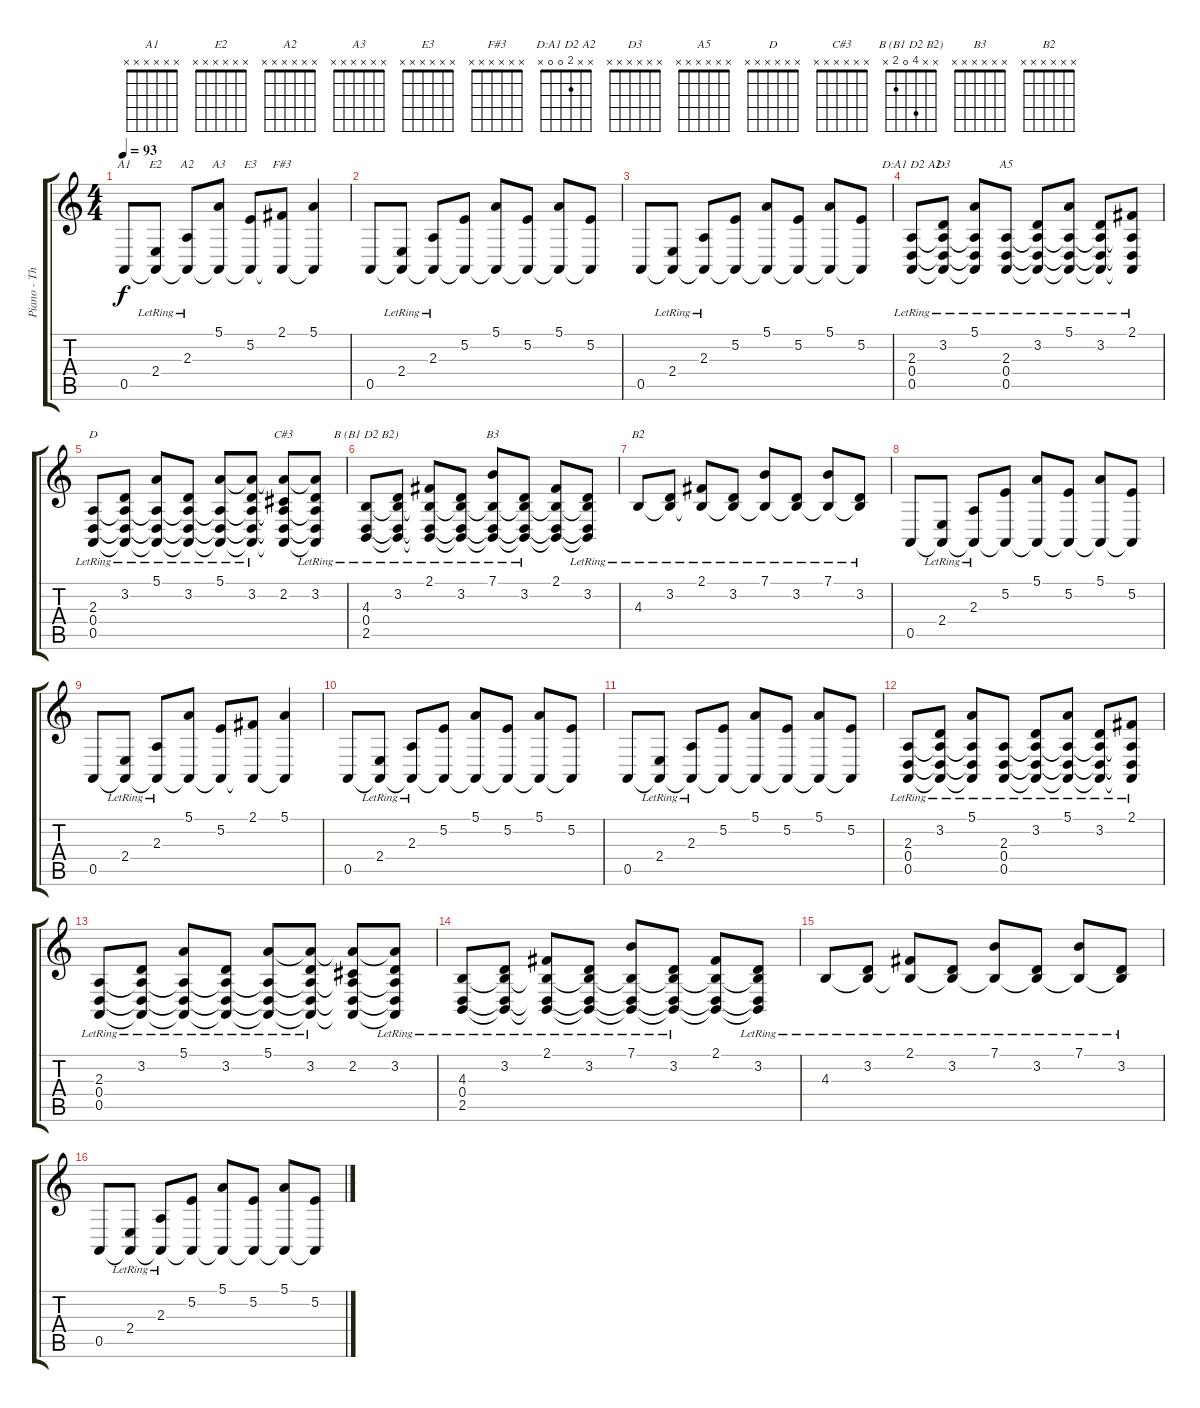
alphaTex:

\track ("Piano - Thom Yorke" "Piano - Th") {instrument acousticgrandpiano}
\staff {score tabs}
\tuning (E4 B3 G3 D3 A2 Db2) {hide}
\chord ("A1" x x x x x x) {firstfret 0}
\chord ("E2" x x x x x x) {firstfret 0}
\chord ("A2" x x x x x x) {firstfret 0}
\chord ("A3" x x x x x x) {firstfret 0}
\chord ("E3" x x x x x x) {firstfret 0}
\chord ("F#3" x x x x x x) {firstfret 0}
\chord ("D:A1 D2 A2" x x 2 0 0 x)
\chord ("D3" x x x x x x) {firstfret 0}
\chord ("A5" x x x x x x) {firstfret 0}
\chord ("D" x x x x x x) {firstfret 0}
\chord ("C#3" x x x x x x) {firstfret 0}
\chord ("B (B1 D2 B2)" x x 4 0 2 x)
\chord ("B3" x x x x x x) {firstfret 0}
\chord ("B2" x x x x x x) {firstfret 0}
\ts (4 4)
\tempo 93
\clef g2
\ks c
0.5.8{ch "A1" dy f} (2.4{lr} 0.5{t}).8{ch "E2"} (2.3{lr} 0.5{t}).8{ch "A2"} (5.1 0.5{t}).8{ch "A3"} (5.2 0.5{t}).8{ch "E3"} (2.1 0.5{t}).8{ch "F#3"} (5.1 0.5{t}).4 |
0.5.8 (2.4{lr} 0.5{t}).8 (2.3{lr} 0.5{t}).8 (5.2 0.5{t}).8 (5.1 0.5{t}).8 (5.2 0.5{t}).8 (5.1 0.5{t}).8 (5.2 0.5{t}).8 |
0.5.8 (2.4{lr} 0.5{t}).8 (2.3{lr} 0.5{t}).8 (5.2 0.5{t}).8 (5.1 0.5{t}).8 (5.2 0.5{t}).8 (5.1 0.5{t}).8 (5.2 0.5{t}).8 |
(2.3{lr} 0.4{lr} 0.5{lr}).8{ch "D:A1 D2 A2"} (3.2{lr} 2.3{t} 0.4{t} 0.5{t}).8{ch "D3"} (5.1{lr} 2.3{t} 0.4{t} 0.5{t}).8 (2.3{lr} 0.4{lr} 0.5{lr}).8{ch "A5"} (3.2{lr} 2.3{t} 0.4{t} 0.5{t}).8 (5.1{lr} 2.3{t} 0.4{t} 0.5{t}).8 (3.2{lr} 2.3{t} 0.4{t} 0.5{t}).8 (2.1{lr} 2.3{t} 0.4{t} 0.5{t}).8 |
(2.3{lr} 0.4{lr} 0.5).8{ch "D"} (3.2{lr} 2.3{t} 0.4{t} 0.5{t}).8 (5.1{lr} 2.3{t} 0.4{t} 0.5{t}).8 (3.2{lr} 2.3{t} 0.4{t} 0.5{t}).8 (5.1{lr} 2.3{t} 0.4{t} 0.5{t}).8 (5.1{t} 3.2{lr} 2.3{t} 0.4{t} 0.5{t}).8 (5.1{t} 2.2 2.3{t} 0.4{t} 0.5{t}).8{ch "C#3"} (5.1{t} 3.2{lr} 2.3{t} 0.4{t} 0.5{t}).8 |
(4.3{lr} 0.4{lr} 2.5).8{ch "B (B1 D2 B2)"} (3.2{lr} 4.3{t} 0.4{t} 2.5{t}).8 (2.1{lr} 4.3{t} 0.4{t} 2.5{t}).8 (3.2{lr} 4.3{t} 0.4{t} 2.5{t}).8 (7.1{lr} 4.3{t} 0.4{t} 2.5{t}).8{ch "B3"} (3.2{lr} 4.3{t} 0.4{t} 2.5{t}).8 (2.1 4.3{t} 0.4{t} 2.5{t}).8 (3.2{lr} 4.3{t} 0.4{t} 2.5{t}).8 |
4.3{lr}.8{ch "B2"} (3.2{lr} 4.3{t}).8 (2.1{lr} 4.3{t}).8 (3.2{lr} 4.3{t}).8 (7.1{lr} 4.3{t}).8 (3.2{lr} 4.3{t}).8 (7.1{lr} 4.3{t}).8 (3.2{lr} 4.3{t}).8 |
0.5.8 (2.4{lr} 0.5{t}).8 (2.3{lr} 0.5{t}).8 (5.2 0.5{t}).8 (5.1 0.5{t}).8 (5.2 0.5{t}).8 (5.1 0.5{t}).8 (5.2 0.5{t}).8 |
0.5.8 (2.4{lr} 0.5{t}).8 (2.3{lr} 0.5{t}).8 (5.1 0.5{t}).8 (5.2 0.5{t}).8 (2.1 0.5{t}).8 (5.1 0.5{t}).4 |
0.5.8 (2.4{lr} 0.5{t}).8 (2.3{lr} 0.5{t}).8 (5.2 0.5{t}).8 (5.1 0.5{t}).8 (5.2 0.5{t}).8 (5.1 0.5{t}).8 (5.2 0.5{t}).8 |
0.5.8 (2.4{lr} 0.5{t}).8 (2.3{lr} 0.5{t}).8 (5.2 0.5{t}).8 (5.1 0.5{t}).8 (5.2 0.5{t}).8 (5.1 0.5{t}).8 (5.2 0.5{t}).8 |
(2.3{lr} 0.4{lr} 0.5{lr}).8 (3.2{lr} 2.3{t} 0.4{t} 0.5{t}).8 (5.1{lr} 2.3{t} 0.4{t} 0.5{t}).8 (2.3{lr} 0.4{lr} 0.5{lr}).8 (3.2{lr} 2.3{t} 0.4{t} 0.5{t}).8 (5.1{lr} 2.3{t} 0.4{t} 0.5{t}).8 (3.2{lr} 2.3{t} 0.4{t} 0.5{t}).8 (2.1{lr} 2.3{t} 0.4{t} 0.5{t}).8 |
(2.3{lr} 0.4{lr} 0.5).8 (3.2{lr} 2.3{t} 0.4{t} 0.5{t}).8 (5.1{lr} 2.3{t} 0.4{t} 0.5{t}).8 (3.2{lr} 2.3{t} 0.4{t} 0.5{t}).8 (5.1{lr} 2.3{t} 0.4{t} 0.5{t}).8 (5.1{t} 3.2{lr} 2.3{t} 0.4{t} 0.5{t}).8 (5.1{t} 2.2 2.3{t} 0.4{t} 0.5{t}).8 (5.1{t} 3.2{lr} 2.3{t} 0.4{t} 0.5{t}).8 |
(4.3{lr} 0.4{lr} 2.5).8 (3.2{lr} 4.3{t} 0.4{t} 2.5{t}).8 (2.1{lr} 4.3{t} 0.4{t} 2.5{t}).8 (3.2{lr} 4.3{t} 0.4{t} 2.5{t}).8 (7.1{lr} 4.3{t} 0.4{t} 2.5{t}).8 (3.2{lr} 4.3{t} 0.4{t} 2.5{t}).8 (2.1 4.3{t} 0.4{t} 2.5{t}).8 (3.2{lr} 4.3{t} 0.4{t} 2.5{t}).8 |
4.3{lr}.8 (3.2{lr} 4.3{t}).8 (2.1{lr} 4.3{t}).8 (3.2{lr} 4.3{t}).8 (7.1{lr} 4.3{t}).8 (3.2{lr} 4.3{t}).8 (7.1{lr} 4.3{t}).8 (3.2{lr} 4.3{t}).8 |
0.5.8 (2.4{lr} 0.5{t}).8 (2.3{lr} 0.5{t}).8 (5.2 0.5{t}).8 (5.1 0.5{t}).8 (5.2 0.5{t}).8 (5.1 0.5{t}).8 (5.2 0.5{t}).8
